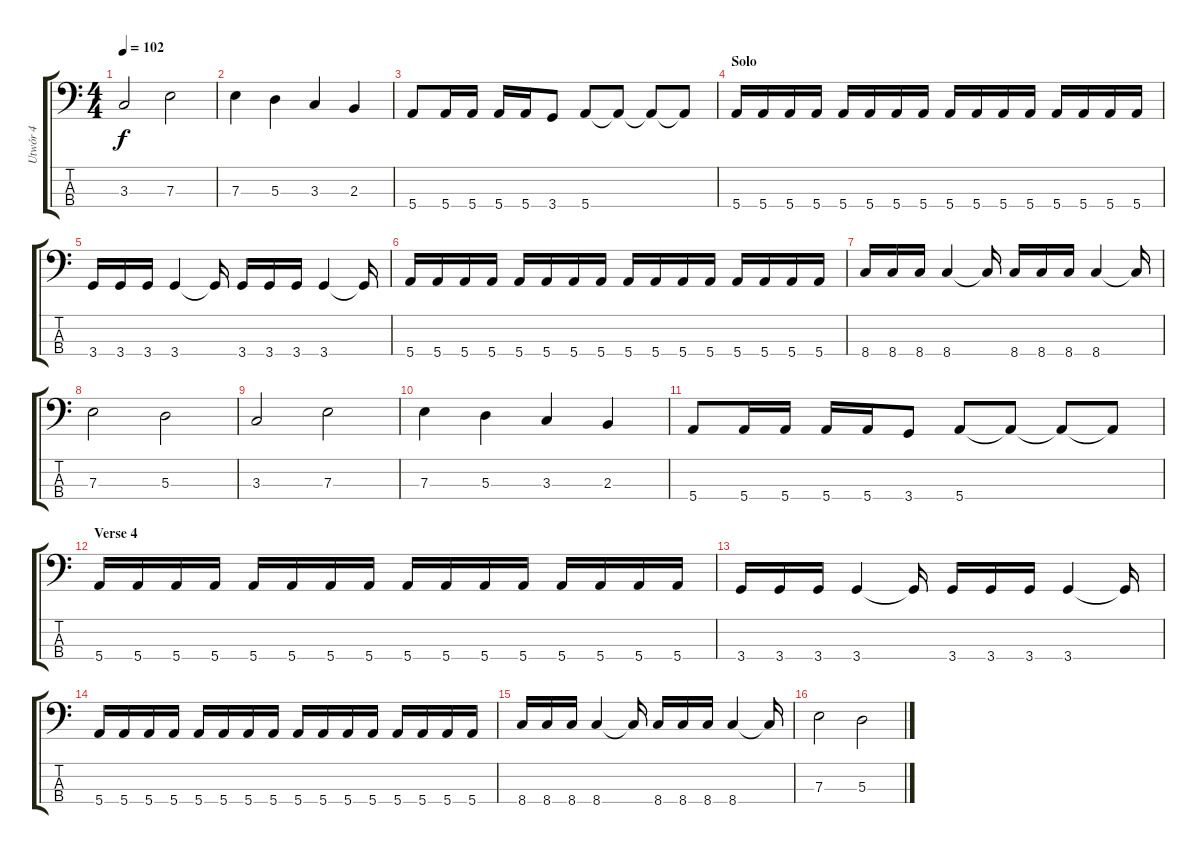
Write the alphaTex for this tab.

\track ("Utwór 4" "Utwór 4") {instrument electricbasspick}
\staff {score tabs}
\tuning (G2 D2 A1 E1) {hide}
\ts (4 4)
\tempo 102
\clef f4
\ks c
3.3.2{dy f} 7.3.2 |
7.3.4 5.3.4 3.3.4 2.3.4 |
5.4.8 5.4.16 5.4.16 5.4.16 5.4.16 3.4.8 5.4.8 5.4{t}.8 5.4{t}.8 5.4{t}.8 |
\section ("" "Solo")
5.4.16 5.4.16 5.4.16 5.4.16 5.4.16 5.4.16 5.4.16 5.4.16 5.4.16 5.4.16 5.4.16 5.4.16 5.4.16 5.4.16 5.4.16 5.4.16 |
3.4.16 3.4.16 3.4.16 3.4.4 3.4{t}.16 3.4.16 3.4.16 3.4.16 3.4.4 3.4{t}.16 |
5.4.16 5.4.16 5.4.16 5.4.16 5.4.16 5.4.16 5.4.16 5.4.16 5.4.16 5.4.16 5.4.16 5.4.16 5.4.16 5.4.16 5.4.16 5.4.16 |
8.4.16 8.4.16 8.4.16 8.4.4 8.4{t}.16 8.4.16 8.4.16 8.4.16 8.4.4 8.4{t}.16 |
7.3.2 5.3.2 |
3.3.2 7.3.2 |
7.3.4 5.3.4 3.3.4 2.3.4 |
5.4.8 5.4.16 5.4.16 5.4.16 5.4.16 3.4.8 5.4.8 5.4{t}.8 5.4{t}.8 5.4{t}.8 |
\section ("" "Verse 4")
5.4.16 5.4.16 5.4.16 5.4.16 5.4.16 5.4.16 5.4.16 5.4.16 5.4.16 5.4.16 5.4.16 5.4.16 5.4.16 5.4.16 5.4.16 5.4.16 |
3.4.16 3.4.16 3.4.16 3.4.4 3.4{t}.16 3.4.16 3.4.16 3.4.16 3.4.4 3.4{t}.16 |
5.4.16 5.4.16 5.4.16 5.4.16 5.4.16 5.4.16 5.4.16 5.4.16 5.4.16 5.4.16 5.4.16 5.4.16 5.4.16 5.4.16 5.4.16 5.4.16 |
8.4.16 8.4.16 8.4.16 8.4.4 8.4{t}.16 8.4.16 8.4.16 8.4.16 8.4.4 8.4{t}.16 |
7.3.2 5.3.2
